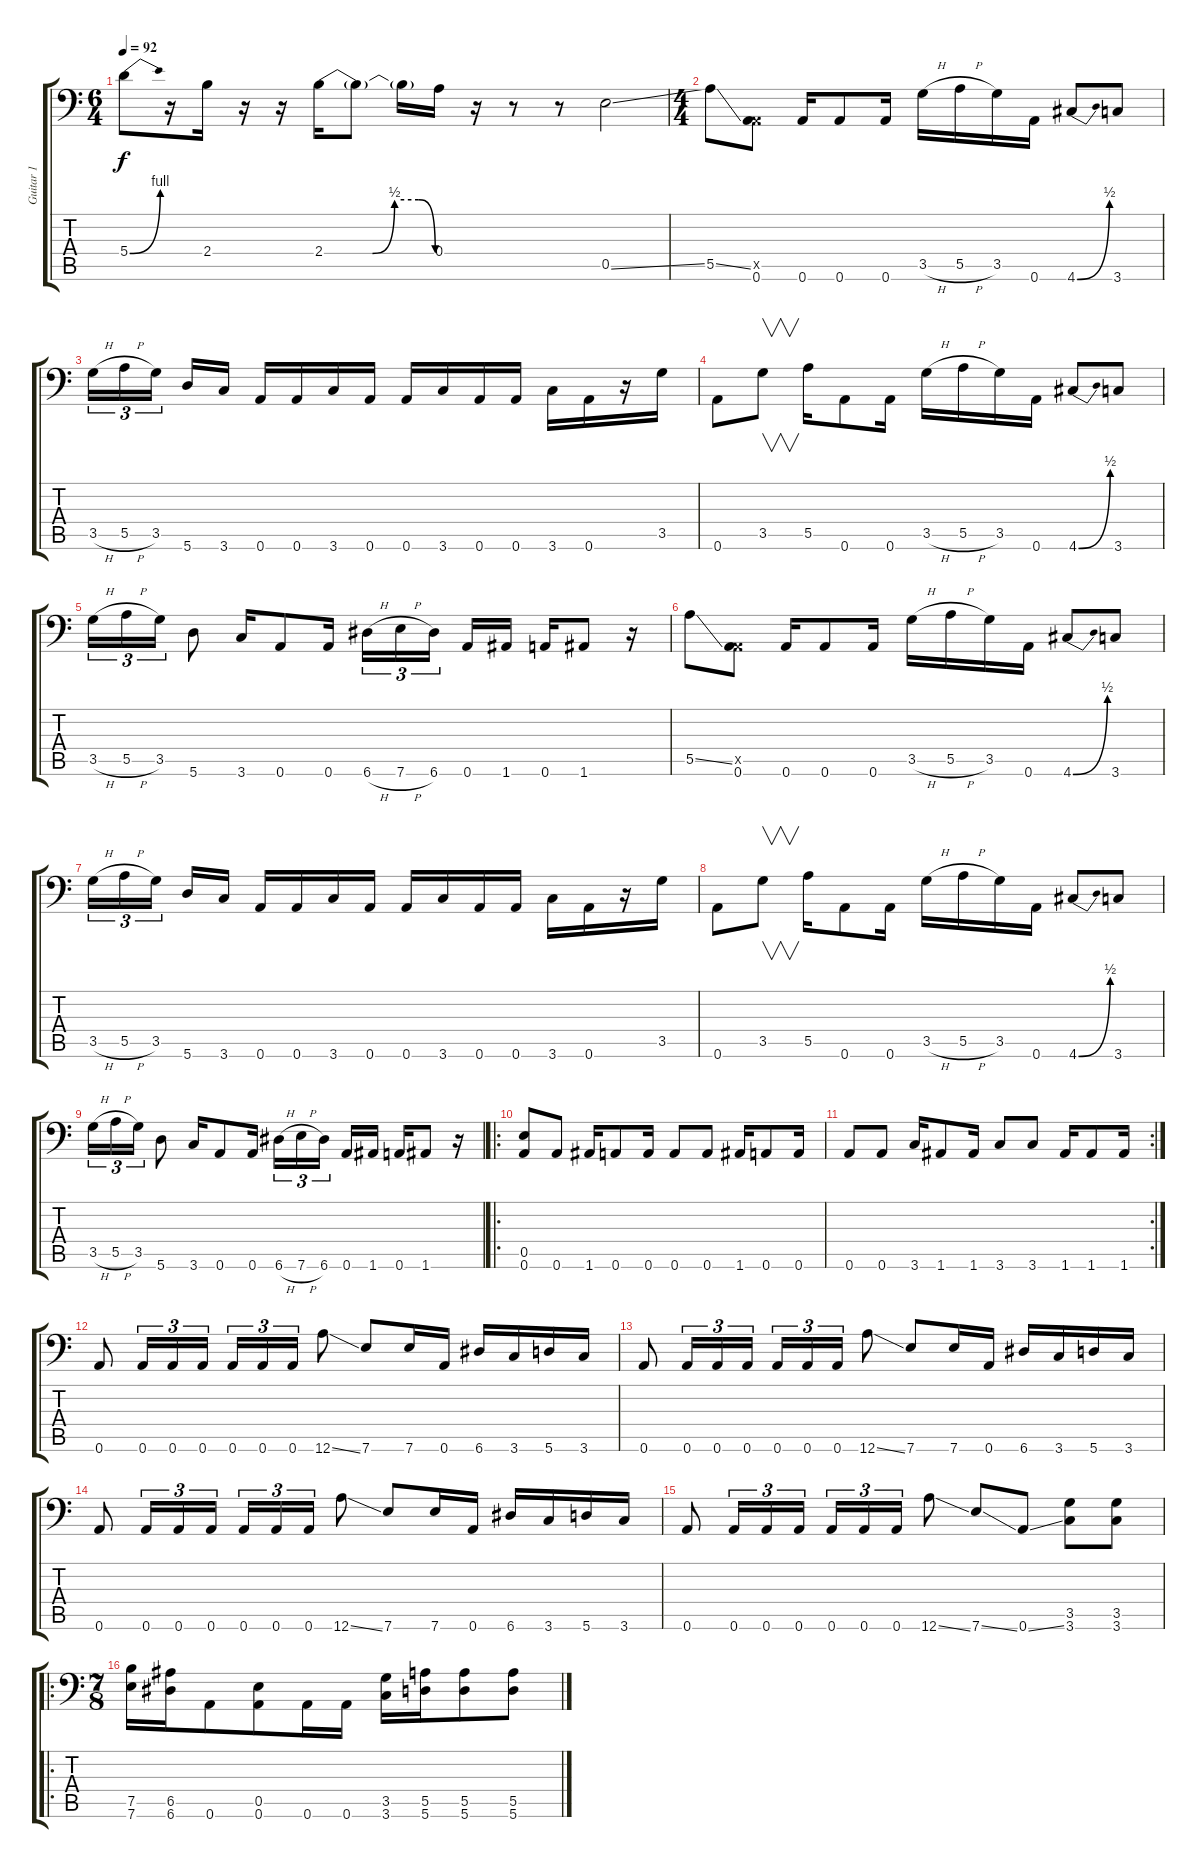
\track ("Guitar 1" "Guitar 1") {instrument distortionguitar}
\staff {score tabs}
\tuning (B3 Gb3 D3 A2 E2 A1) {hide}
\ts (6 4)
\tempo 92
\clef f4
\ks c
5.4{be (bend 0 0 60 4)}.8{dy f} r.16 2.4.16 r.16 r.16 2.4{be (custom 0 0 26 0 38 2 51 2 60 0)}.16 2.4{t}.8 2.4{t}.16 0.4.16 r.16 r.8 r.8 0.5{ss}.2 |
\ts (4 4)
5.5{ss}.8 (-7.5{x} 0.6).8 0.6.16 0.6.8 0.6.16 3.5{h}.16 5.5{h}.16 3.5.16 0.6.16 4.6{be (bend 0 0 60 2)}.8 3.6.8 |
3.5{h}.16{tu (3 2)} 5.5{h}.16{tu (3 2)} 3.5.16{tu (3 2)} 5.6.16 3.6.16 0.6.16 0.6.16 3.6.16 0.6.16 0.6.16 3.6.16 0.6.16 0.6.16 3.6.16 0.6.16 r.16 3.5.16 |
0.6.8 3.5.8{v} 5.5.16 0.6.8 0.6.16 3.5{h}.16 5.5{h}.16 3.5.16 0.6.16 4.6{be (bend 0 0 60 2)}.8 3.6.8 |
3.5{h}.16{tu (3 2)} 5.5{h}.16{tu (3 2)} 3.5.16{tu (3 2)} 5.6.8 3.6.16 0.6.8 0.6.16 6.6{h}.16{tu (3 2)} 7.6{h}.16{tu (3 2)} 6.6.16{tu (3 2)} 0.6.16 1.6.16 0.6.16 1.6.8 r.16 |
5.5{ss}.8 (-7.5{x} 0.6).8 0.6.16 0.6.8 0.6.16 3.5{h}.16 5.5{h}.16 3.5.16 0.6.16 4.6{be (bend 0 0 60 2)}.8 3.6.8 |
3.5{h}.16{tu (3 2)} 5.5{h}.16{tu (3 2)} 3.5.16{tu (3 2)} 5.6.16 3.6.16 0.6.16 0.6.16 3.6.16 0.6.16 0.6.16 3.6.16 0.6.16 0.6.16 3.6.16 0.6.16 r.16 3.5.16 |
0.6.8 3.5.8{v} 5.5.16 0.6.8 0.6.16 3.5{h}.16 5.5{h}.16 3.5.16 0.6.16 4.6{be (bend 0 0 60 2)}.8 3.6.8 |
3.5{h}.16{tu (3 2)} 5.5{h}.16{tu (3 2)} 3.5.16{tu (3 2)} 5.6.8 3.6.16 0.6.8 0.6.16 6.6{h}.16{tu (3 2)} 7.6{h}.16{tu (3 2)} 6.6.16{tu (3 2)} 0.6.16 1.6.16 0.6.16 1.6.8 r.16 |
\ro
(0.5 0.6).8 0.6.8 1.6.16 0.6.8 0.6.16 0.6.8 0.6.8 1.6.16 0.6.8 0.6.16 |
\rc 2
0.6.8 0.6.8 3.6.16 1.6.8 1.6.16 3.6.8 3.6.8 1.6.16 1.6.8 1.6.16 |
0.6.8 0.6.16{tu (3 2)} 0.6.16{tu (3 2)} 0.6.16{tu (3 2)} 0.6.16{tu (3 2)} 0.6.16{tu (3 2)} 0.6.16{tu (3 2)} 12.6{ss}.8 7.6.8 7.6.16 0.6.16 6.6.16 3.6.16 5.6.16 3.6.16 |
0.6.8 0.6.16{tu (3 2)} 0.6.16{tu (3 2)} 0.6.16{tu (3 2)} 0.6.16{tu (3 2)} 0.6.16{tu (3 2)} 0.6.16{tu (3 2)} 12.6{ss}.8 7.6.8 7.6.16 0.6.16 6.6.16 3.6.16 5.6.16 3.6.16 |
0.6.8 0.6.16{tu (3 2)} 0.6.16{tu (3 2)} 0.6.16{tu (3 2)} 0.6.16{tu (3 2)} 0.6.16{tu (3 2)} 0.6.16{tu (3 2)} 12.6{ss}.8 7.6.8 7.6.16 0.6.16 6.6.16 3.6.16 5.6.16 3.6.16 |
0.6.8 0.6.16{tu (3 2)} 0.6.16{tu (3 2)} 0.6.16{tu (3 2)} 0.6.16{tu (3 2)} 0.6.16{tu (3 2)} 0.6.16{tu (3 2)} 12.6{ss}.8 7.6{ss}.8 0.6{ss}.8 (3.5 3.6).8 (3.5 3.6).8 |
\ro
\ts (7 8)
(7.5 7.6).16 (6.5 6.6).16 0.6.8 (0.5 0.6).8 0.6.16 0.6.16 (3.5 3.6).16 (5.5 5.6).16 (5.5 5.6).8 (5.5 5.6).8
